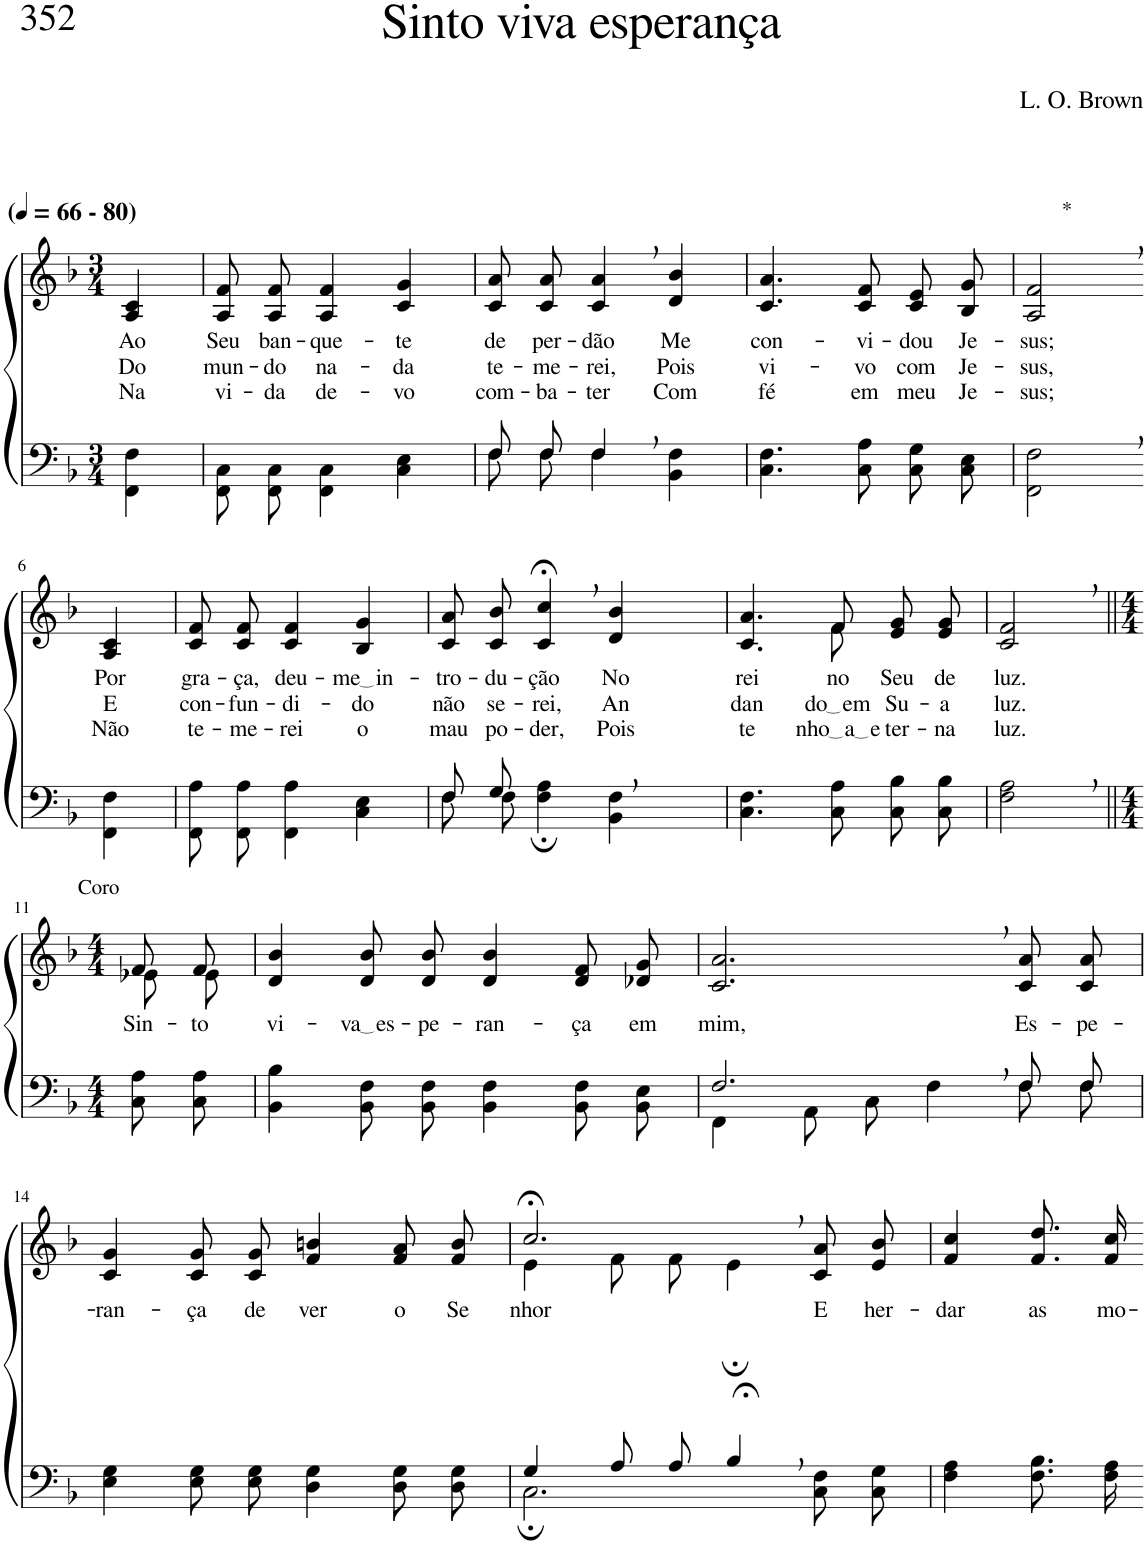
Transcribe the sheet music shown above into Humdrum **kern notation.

**kern	**kern	**text	**text	**text
*part2	*part1	*part1	*part1	*part1
*staff2	*staff1	*staff1	*staff1	*staff1
*I"Parte III e IV	*I"Parte I e II	*	*	*
*clefF4	*clefG2	*	*	*
*Trd-1c-2	*Trd-1c-2	*	*	*
*k[b-]	*k[b-]	*	*	*
*M3/4	*M3/4	*	*	*
*MM66	*MM66	*	*	*
=1	=1	=1	=1	=1
!	!LO:TX:a:B:t=(	!	!	!
!	!LO:TX:a:B:t=- 80)	!	!	!
!	!	!LO:LY:b	!LO:LY:b	!LO:LY:b
4FF\ 4F\	4A/ 4c/	Ao	Do	Na
=2	=2	=2	=2	=2
!	!	!LO:LY:b	!LO:LY:b	!LO:LY:b
8FF/ 8C/L	8A/ 8f/L	Seu	mun-	vi-
!	!	!LO:LY:b	!LO:LY:b	!LO:LY:b
8FF/ 8C/J	8A/ 8f/J	ban-	-do	-da
!	!	!LO:LY:b	!LO:LY:b	!LO:LY:b
4FF\ 4C\	4A/ 4f/	-que-	na-	de-
!	!	!LO:LY:b	!LO:LY:b	!LO:LY:b
4C\ 4E\	4c/ 4g/	-te	-da	-vo
=3	=3	=3	=3	=3
*^	*	*	*	*
!	!	!	!LO:LY:b	!LO:LY:b	!LO:LY:b
8F/L	8F\L	8c/ 8a/L	de	te-	com-
!	!	!	!LO:LY:b	!LO:LY:b	!LO:LY:b
8F/J	8F\J	8c/ 8a/J	per-	-me-	-ba-
!	!	!	!LO:LY:b	!LO:LY:b	!LO:LY:b
4F,/	4F\	4c/, 4a/,	-dão	-rei,	-ter
!	!	!	!LO:LY:b	!LO:LY:b	!LO:LY:b
4ryy	4BB-\ 4F\	4d/ 4b-/	Me	Pois	Com
=4	=4	=4	=4	=4	=4
!	!	!	!LO:LY:b	!LO:LY:b	!LO:LY:b
*v	*v	*	*	*	*
4.C\ 4.F\	4.c/ 4.a/	con-	vi-	fé
!	!	!LO:LY:b	!LO:LY:b	!LO:LY:b
8C\ 8A\	8c/ 8f/	-vi-	-vo	em
!	!	!LO:LY:b	!LO:LY:b	!LO:LY:b
8C\ 8G\L	8c/ 8e/L	-dou	com	meu
!	!	!LO:LY:b	!LO:LY:b	!LO:LY:b
8C\ 8E\J	8B-/ 8g/J	Je-	Je-	Je-
=5	=5	=5	=5	=5
!	!LO:TX:a:t=*	!	!	!
!	!	!LO:LY:b	!LO:LY:b	!LO:LY:b
2FF\, 2F\,	2A/, 2f/,	-sus;	-sus,	-sus;
!!LO:LB:g=z
=6-	=6-	=6-	=6-	=6-
!	!	!LO:LY:b	!LO:LY:b	!LO:LY:b
4FF\ 4F\	4A/ 4c/	Por	E	Não
=7	=7	=7	=7	=7
!	!	!LO:LY:b	!LO:LY:b	!LO:LY:b
8FF/ 8A/L	8c/ 8f/L	gra-	con-	te-
!	!	!LO:LY:b	!LO:LY:b	!LO:LY:b
8FF/ 8A/J	8c/ 8f/J	-ça,	-fun-	-me-
!	!	!LO:LY:b	!LO:LY:b	!LO:LY:b
4FF\ 4A\	4c/ 4f/	deu-	-di-	-rei
!	!	!LO:LY:b	!LO:LY:b	!LO:LY:b
4C\ 4E\	4B-/ 4g/	me in	-do	o
=8	=8	=8	=8	=8
*^	*	*	*	*
!	!	!	!LO:LY:b	!LO:LY:b	!LO:LY:b
8F/L	8F\L	8c/ 8a/L	-tro-	não	mau
!	!	!	!LO:LY:b	!LO:LY:b	!LO:LY:b
8G/J	8F\J	8c/ 8b-/J	-du-	se-	po-
!	!	!	!LO:LY:b	!LO:LY:b	!LO:LY:b
2ryy	4F\; 4A\;	4c/;<, 4cc/;<,	-ção	-rei,	-der,
!	!	!	!LO:LY:b	!LO:LY:b	!LO:LY:b
.	4BB-\ 4F\	4d/ 4b-/	No	An-	Pois
=9	=9	=9	=9	=9	=9
*	*	*^	*	*	*
!	!	!	!	!LO:LY:b	!LO:LY:b	!LO:LY:b
*v	*v	*	*	*	*	*
4.C\ 4.F\	4.ryy	4.c/ 4.a/	rei-	-dan-	te-
!	!	!	!LO:LY:b	!LO:LY:b	!LO:LY:b
8C\ 8A\	8f\	8f/	-no	do em	nho a e
!	!	!	!LO:LY:b	!LO:LY:b	!LO:LY:b
8C\ 8B-\L	4ryy	8e/ 8g/L	Seu	Su-	-ter-
!	!	!	!LO:LY:b	!LO:LY:b	!LO:LY:b
8C\ 8B-\J	.	8e/ 8g/J	de	-a	-na
=10	=10	=10	=10	=10	=10
!	!	!	!LO:LY:b	!LO:LY:b	!LO:LY:b
*	*v	*v	*	*	*
2F\, 2A\,	2c/, 2f/,	luz.	luz.	-luz.
!!LO:LB:g=z
=11||	=11||	=11||	=11||	=11||
*M4/4	*M4/4	*	*	*
*	*^	*	*	*
!	!LO:TX:a:t=Coro	!	!	!	!
!	!	!	!LO:LY:b	!	!
8C\ 8A\L	8f/L	8e-X\L	Sin-	.	.
!	!	!	!LO:LY:b	!	!
8C\ 8A\J	8f/J	8e-\J	-to	.	.
=12	=12	=12	=12	=12	=12
!	!	!	!LO:LY:b	!	!
*	*v	*v	*	*	*
4BB-\ 4B-\	4d/ 4b-/	vi-	.	.
!	!	!LO:LY:b	!	!
8BB-\ 8F\L	8d/ 8b-/L	va es	.	.
!	!	!LO:LY:b	!	!
8BB-\ 8F\J	8d/ 8b-/J	-pe-	.	.
!	!	!LO:LY:b	!	!
4BB-\ 4F\	4d/ 4b-/	-ran-	.	.
!	!	!LO:LY:b	!	!
8BB-/ 8F/L	8d/ 8f/L	-ça	.	.
!	!	!LO:LY:b	!	!
8BB-/ 8E/J	8d-X/ 8g/J	em	.	.
=13	=13	=13	=13	=13
*^	*	*	*	*
!	!	!	!LO:LY:b	!	!
2.F,/	4FF\	2.c/, 2.a/,	mim,	.	.
.	8AA\L	.	.	.	.
.	8C\J	.	.	.	.
.	4F\	.	.	.	.
!	!	!	!LO:LY:b	!	!
8F/L	8F\L	8c/ 8a/L	Es-	.	.
!	!	!	!LO:LY:b	!	!
8F/J	8F\J	8c/ 8a/J	-pe-	.	.
!!LO:LB:g=z
=14	=14	=14	=14	=14	=14
!	!	!	!LO:LY:b	!	!
*v	*v	*	*	*	*
4E\ 4G\	4c/ 4g/	-ran-	.	.
!	!	!LO:LY:b	!	!
8E\ 8G\L	8c/ 8g/L	-ça	.	.
!	!	!LO:LY:b	!	!
8E\ 8G\J	8c/ 8g/J	de	.	.
!	!	!LO:LY:b	!	!
4D\ 4G\	4f/ 4bn/	ver	.	.
!	!	!LO:LY:b	!	!
8D\ 8G\L	8f/ 8a/L	o	.	.
!	!	!LO:LY:b	!	!
8D\ 8G\J	8f/ 8b/J	Se-	.	.
=15	=15	=15	=15	=15
*^	*^	*	*	*
!	!	!	!	!LO:LY:b	!	!
4G/	2.C;\	2.cc;<,/	4e\	-nhor	.	.
8A/L	.	.	8f\L	.	.	.
8A/J	.	.	8f\J	.	.	.
4B-;<,/	.	.	4e;\	.	.	.
!	!	!	!	!LO:LY:b	!	!
4ryy	8C\ 8F\L	8c/ 8a/L	4ryy	E	.	.
!	!	!	!	!LO:LY:b	!	!
.	8C\ 8G\J	8e/ 8b-/J	.	her-	.	.
*	*	*v	*v	*	*	*
=16	=16	=16	=16	=16	=16
!	!	!	!LO:LY:b	!	!
*v	*v	*	*	*	*
4F\ 4A\	4f/ 4cc/	-dar	.	.
!	!	!LO:LY:b	!	!
8.F\ 8.B-\L	8.f/ 8.dd/L	as	.	.
!	!	!LO:LY:b	!	!
16F\ 16A\Jk	16f/ 16cc/Jk	mo-	.	.
=-	=-	=-	=-	=-
*-	*-	*-	*-	*-
